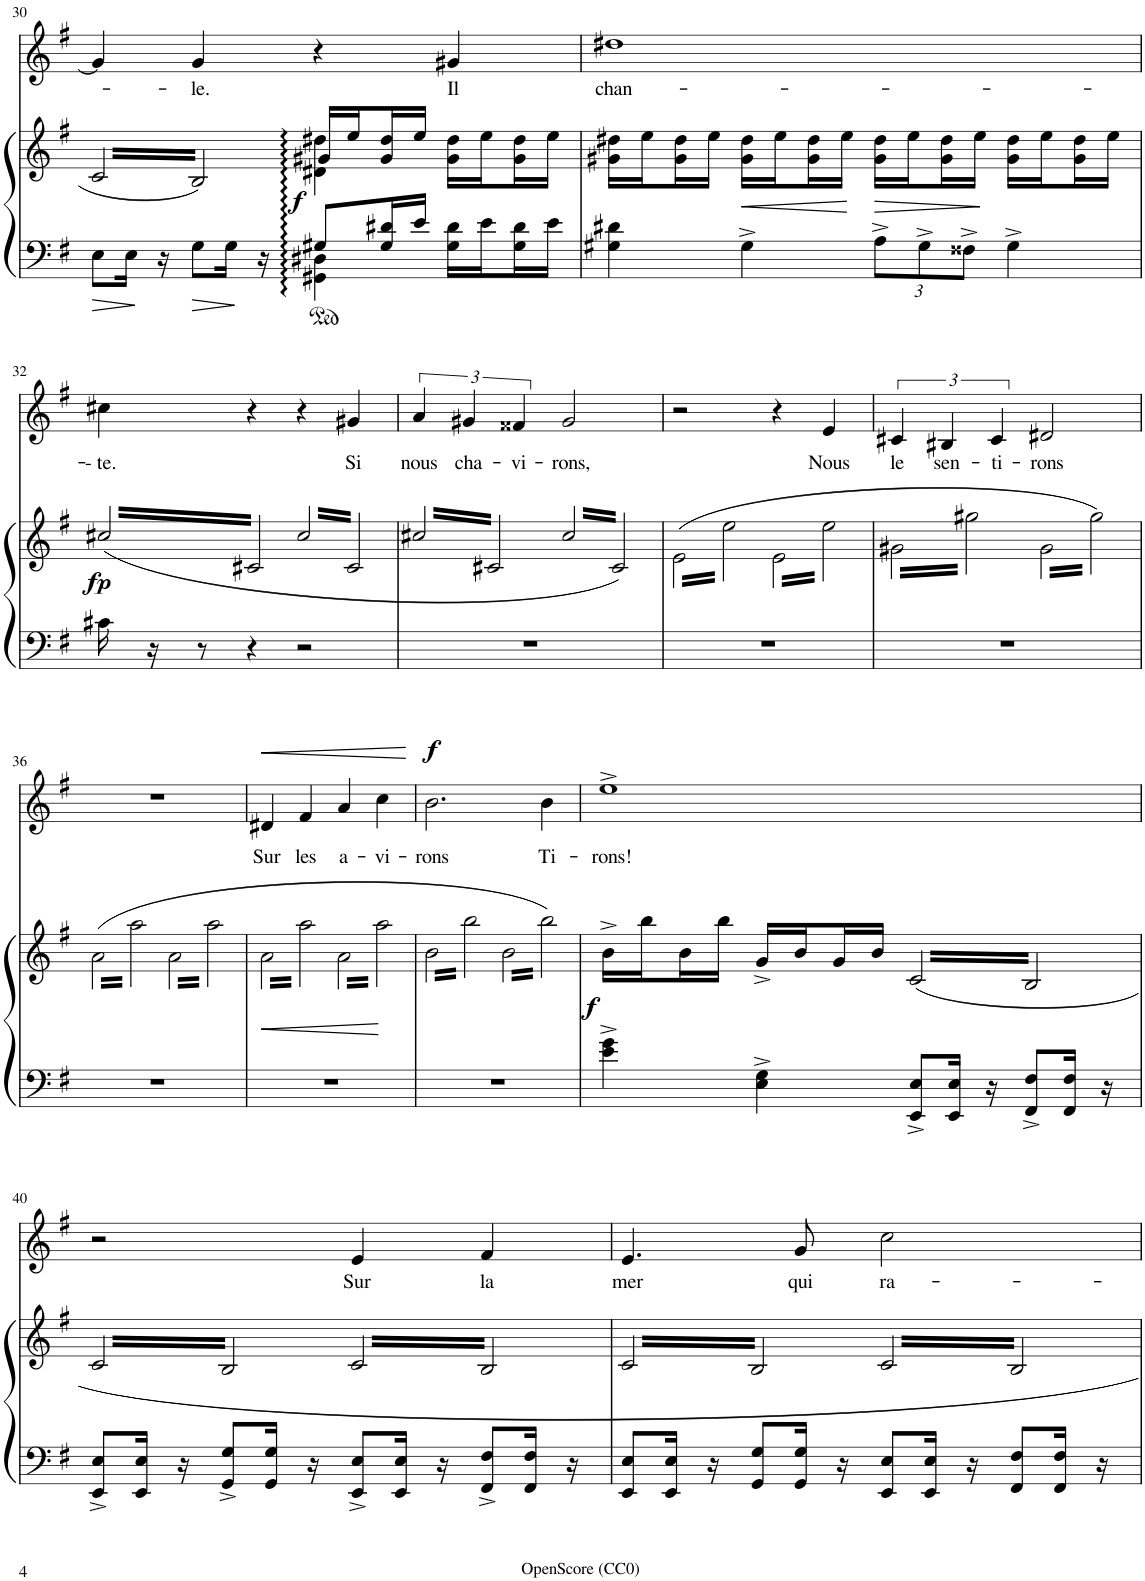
**kern	**kern	**dynam	**kern	**text	**dynam
*part2	*part2	*part2	*part1	*part1	*part1
*staff3	*staff2	*staff2/3	*staff1	*staff1	*staff1
*I"Piano	*	*	*I"Chant Voice	*	*
*I'Pno	*	*	*	*	*
!!LO:PB:g=z
*clefF4	*clefG2	*	*clefG2	*	*
*k[f#]	*k[f#]	*	*k[f#]	*	*
*M4/4	*M4/4	*	*M4/4	*	*
=30	=30	=30	=30	=30	=30
*^	*^	*	*	*	*
*	*	*tremolo	*	*	*	*	*
8E\L	2ryy	32c/LLL	2ryy	.	4g/]	.	.
.	.	32B/	.	.	.	.	.
.	.	32c/	.	.	.	.	.
.	.	32B/	.	.	.	.	.
16E\Jk	.	32c/	.	.	.	.	.
.	.	32B/	.	.	.	.	.
16r	.	32c/	.	.	.	.	.
.	.	32B/	.	.	.	.	.
!	!	!	!	!	!	!LO:LY:b	!
8G\L	.	32c/	.	.	4g/	-le.	.
.	.	32B/	.	.	.	.	.
.	.	32c/	.	.	.	.	.
.	.	32B/	.	.	.	.	.
16G\Jk	.	32c/	.	.	.	.	.
.	.	32B/	.	.	.	.	.
16r	.	32c/	.	.	.	.	.
.	.	32B/JJJ	.	.	.	.	.
*	*	*Xtremolo	*	*	*	*	*
!	!	!	!	!LO:DY:b	!	!	!
8G#X/L	4GG#X\ 4D#X\	16g#X/LL	4d#X\: 4dd#X\:	f	4r	.	.
.	.	.	.	.	.	.	.
.	.	16ee/J	.	.	.	.	.
.	.	.	.	.	.	.	.
16G#/ 16d#X/L	.	16g#/ 16dd#/L	.	.	.	.	.
.	.	.	.	.	.	.	.
16e/JJ	.	16ee/JJ	.	.	.	.	.
.	.	.	.	.	.	.	.
!	!	!	!	!	!	!LO:LY:b	!
16G#\ 16d#\LL	4ryy	16g#\ 16dd#\LL	4ryy	.	4g#X/	Il	.
16e\J	.	16ee\J	.	.	.	.	.
16G#\ 16d#\L	.	16g#\ 16dd#\L	.	.	.	.	.
16e\JJ	.	16ee\JJ	.	.	.	.	.
*v	*v	*	*	*	*	*	*
*	*v	*v	*	*	*	*
=31	=31	=31	=31	=31	=31
!	!	!	!	!LO:LY:b	!
4G#X\ 4d#X\	16g#X\ 16dd#X\LL	.	1dd#X	chan-	.
.	16ee\J	.	.	.	.
.	16g#\ 16dd#\L	.	.	.	.
.	16ee\JJ	.	.	.	.
!	!	!LO:HP:b	!	!	!
4G#^\	16g#\ 16dd#\LL	<	.	.	.
.	16ee\J	.	.	.	.
.	16g#\ 16dd#\L	.	.	.	.
.	16ee\JJ	.	.	.	.
*Xbrackettup	*	*	*	*	*
!	!	!LO:HP:n=1:b	!	!	!
12A^\L	16g#\ 16dd#\LL	[ >	.	.	.
.	16ee\J	.	.	.	.
12G#^\	.	.	.	.	.
.	16g#\ 16dd#\L	.	.	.	.
12F##X^\J	.	.	.	.	.
.	16ee\JJ	.	.	.	.
4G#^\	16g#\ 16dd#\LL	]	.	.	.
.	16ee\J	.	.	.	.
.	16g#\ 16dd#\L	.	.	.	.
.	16ee\JJ	.	.	.	.
!!LO:LB:g=z
=32	=32	=32	=32	=32	=32
!	!	!LO:DY:b	!	!LO:LY:b	!
*	*tremolo	*	*	*	*
16c#X\	(<32cc#X/LLL	fp	4cc#X\	-- te.	.
.	32c#X/	.	.	.	.
16r	32cc#X/	.	.	.	.
.	32c#X/	.	.	.	.
8r	32cc#X/	.	.	.	.
.	32c#X/	.	.	.	.
.	32cc#X/	.	.	.	.
.	32c#X/	.	.	.	.
4r	32cc#X/	.	4r	.	.
.	32c#X/	.	.	.	.
.	32cc#X/	.	.	.	.
.	32c#X/	.	.	.	.
.	32cc#X/	.	.	.	.
.	32c#X/	.	.	.	.
.	32cc#X/	.	.	.	.
.	32c#X/JJJ	.	.	.	.
2r	32cc#/LLL	.	4r	.	.
.	32c#/	.	.	.	.
.	32cc#/	.	.	.	.
.	32c#/	.	.	.	.
.	32cc#/	.	.	.	.
.	32c#/	.	.	.	.
.	32cc#/	.	.	.	.
.	32c#/	.	.	.	.
!	!	!	!	!LO:LY:b	!
.	32cc#/	.	4g#X/	Si	.
.	32c#/	.	.	.	.
.	32cc#/	.	.	.	.
.	32c#/	.	.	.	.
.	32cc#/	.	.	.	.
.	32c#/	.	.	.	.
.	32cc#/	.	.	.	.
.	32c#/JJJ	.	.	.	.
=33	=33	=33	=33	=33	=33
!	!	!	!	!LO:LY:b	!
1r	32cc#X/LLL	.	6a/	nous	.
.	32c#X/	.	.	.	.
.	32cc#X/	.	.	.	.
.	32c#X/	.	.	.	.
.	32cc#X/	.	.	.	.
.	32c#X/	.	.	.	.
!	!	!	!	!LO:LY:b	!
.	.	.	6g#X/	cha-	.
.	32cc#X/	.	.	.	.
.	32c#X/	.	.	.	.
.	32cc#X/	.	.	.	.
.	32c#X/	.	.	.	.
.	32cc#X/	.	.	.	.
!	!	!	!	!LO:LY:b	!
.	.	.	6f##X/	-vi-	.
.	32c#X/	.	.	.	.
.	32cc#X/	.	.	.	.
.	32c#X/	.	.	.	.
.	32cc#X/	.	.	.	.
.	32c#X/JJJ	.	.	.	.
!	!	!	!	!LO:LY:b	!
.	32cc#/LLL	.	2g#/	-rons,	.
.	32c#/)	.	.	.	.
.	32cc#/	.	.	.	.
.	32c#/)	.	.	.	.
.	32cc#/	.	.	.	.
.	32c#/)	.	.	.	.
.	32cc#/	.	.	.	.
.	32c#/)	.	.	.	.
.	32cc#/	.	.	.	.
.	32c#/)	.	.	.	.
.	32cc#/	.	.	.	.
.	32c#/)	.	.	.	.
.	32cc#/	.	.	.	.
.	32c#/)	.	.	.	.
.	32cc#/	.	.	.	.
.	32c#/)JJJ	.	.	.	.
=34	=34	=34	=34	=34	=34
1r	(32e\LLL	.	2r	.	.
.	32ee\	.	.	.	.
.	32e\	.	.	.	.
.	32ee\	.	.	.	.
.	32e\	.	.	.	.
.	32ee\	.	.	.	.
.	32e\	.	.	.	.
.	32ee\	.	.	.	.
.	32e\	.	.	.	.
.	32ee\	.	.	.	.
.	32e\	.	.	.	.
.	32ee\	.	.	.	.
.	32e\	.	.	.	.
.	32ee\	.	.	.	.
.	32e\	.	.	.	.
.	32ee\JJJ	.	.	.	.
.	32e\LLL	.	4r	.	.
.	32ee\	.	.	.	.
.	32e\	.	.	.	.
.	32ee\	.	.	.	.
.	32e\	.	.	.	.
.	32ee\	.	.	.	.
.	32e\	.	.	.	.
.	32ee\	.	.	.	.
!	!	!	!	!LO:LY:b	!
.	32e\	.	4e/	Nous	.
.	32ee\	.	.	.	.
.	32e\	.	.	.	.
.	32ee\	.	.	.	.
.	32e\	.	.	.	.
.	32ee\	.	.	.	.
.	32e\	.	.	.	.
.	32ee\JJJ	.	.	.	.
=35	=35	=35	=35	=35	=35
!	!	!	!	!LO:LY:b	!
1r	32g#X\LLL	.	6c#X/	le	.
.	32gg#X\	.	.	.	.
.	32g#X\	.	.	.	.
.	32gg#X\	.	.	.	.
.	32g#X\	.	.	.	.
.	32gg#X\	.	.	.	.
!	!	!	!	!LO:LY:b	!
.	.	.	6B#X/	sen-	.
.	32g#X\	.	.	.	.
.	32gg#X\	.	.	.	.
.	32g#X\	.	.	.	.
.	32gg#X\	.	.	.	.
.	32g#X\	.	.	.	.
!	!	!	!	!LO:LY:b	!
.	.	.	6c#/	-ti-	.
.	32gg#X\	.	.	.	.
.	32g#X\	.	.	.	.
.	32gg#X\	.	.	.	.
.	32g#X\	.	.	.	.
.	32gg#X\JJJ	.	.	.	.
!	!	!	!	!LO:LY:b	!
.	32g#\LLL	.	2d#X/	-rons	.
.	32gg#\)	.	.	.	.
.	32g#\	.	.	.	.
.	32gg#\)	.	.	.	.
.	32g#\	.	.	.	.
.	32gg#\)	.	.	.	.
.	32g#\	.	.	.	.
.	32gg#\)	.	.	.	.
.	32g#\	.	.	.	.
.	32gg#\)	.	.	.	.
.	32g#\	.	.	.	.
.	32gg#\)	.	.	.	.
.	32g#\	.	.	.	.
.	32gg#\)	.	.	.	.
.	32g#\	.	.	.	.
.	32gg#\)JJJ	.	.	.	.
!!LO:LB:g=z
=36	=36	=36	=36	=36	=36
1r	(32a\LLL	.	1r	.	.
.	32aa\	.	.	.	.
.	32a\	.	.	.	.
.	32aa\	.	.	.	.
.	32a\	.	.	.	.
.	32aa\	.	.	.	.
.	32a\	.	.	.	.
.	32aa\	.	.	.	.
.	32a\	.	.	.	.
.	32aa\	.	.	.	.
.	32a\	.	.	.	.
.	32aa\	.	.	.	.
.	32a\	.	.	.	.
.	32aa\	.	.	.	.
.	32a\	.	.	.	.
.	32aa\JJJ	.	.	.	.
.	32a\LLL	.	.	.	.
.	32aa\	.	.	.	.
.	32a\	.	.	.	.
.	32aa\	.	.	.	.
.	32a\	.	.	.	.
.	32aa\	.	.	.	.
.	32a\	.	.	.	.
.	32aa\	.	.	.	.
.	32a\	.	.	.	.
.	32aa\	.	.	.	.
.	32a\	.	.	.	.
.	32aa\	.	.	.	.
.	32a\	.	.	.	.
.	32aa\	.	.	.	.
.	32a\	.	.	.	.
.	32aa\JJJ	.	.	.	.
=37	=37	=37	=37	=37	=37
!	!	!LO:HP:b	!	!LO:LY:b	!LO:HP:b
1r	32a\LLL	<	4d#X/	Sur	<
.	32aa\	.	.	.	.
.	32a\	.	.	.	.
.	32aa\	.	.	.	.
.	32a\	.	.	.	.
.	32aa\	.	.	.	.
.	32a\	.	.	.	.
.	32aa\	.	.	.	.
!	!	!	!	!LO:LY:b	!
.	32a\	.	4f#/	les	.
.	32aa\	.	.	.	.
.	32a\	.	.	.	.
.	32aa\	.	.	.	.
.	32a\	.	.	.	.
.	32aa\	.	.	.	.
.	32a\	.	.	.	.
.	32aa\JJJ	.	.	.	.
!	!	!	!	!LO:LY:b	!
.	32a\LLL	.	4a/	a-	.
.	32aa\	.	.	.	.
.	32a\	.	.	.	.
.	32aa\	.	.	.	.
.	32a\	.	.	.	.
.	32aa\	.	.	.	.
.	32a\	.	.	.	.
.	32aa\	.	.	.	.
!	!	!	!	!LO:LY:b	!
.	32a\	.	4cc\	-vi-	.
.	32aa\	.	.	.	.
.	32a\	.	.	.	.
.	32aa\	.	.	.	.
.	32a\	.	.	.	.
.	32aa\	.	.	.	.
.	32a\	.	.	.	.
.	32aa\JJJ	.	.	.	.
.	.	[	.	.	[
=38	=38	=38	=38	=38	=38
!	!	!	!	!LO:LY:b	!LO:DY:a
1r	32b\LLL	.	2.b\	-rons	f
.	32bb\	.	.	.	.
.	32b\	.	.	.	.
.	32bb\	.	.	.	.
.	32b\	.	.	.	.
.	32bb\	.	.	.	.
.	32b\	.	.	.	.
.	32bb\	.	.	.	.
.	32b\	.	.	.	.
.	32bb\	.	.	.	.
.	32b\	.	.	.	.
.	32bb\	.	.	.	.
.	32b\	.	.	.	.
.	32bb\	.	.	.	.
.	32b\	.	.	.	.
.	32bb\JJJ	.	.	.	.
.	32b\LLL	.	.	.	.
.	32bb\)	.	.	.	.
.	32b\	.	.	.	.
.	32bb\)	.	.	.	.
.	32b\	.	.	.	.
.	32bb\)	.	.	.	.
.	32b\	.	.	.	.
.	32bb\)	.	.	.	.
!	!	!	!	!LO:LY:b	!
.	32b\	.	4b\	Ti-	.
.	32bb\)	.	.	.	.
.	32b\	.	.	.	.
.	32bb\)	.	.	.	.
.	32b\	.	.	.	.
.	32bb\)	.	.	.	.
.	32b\	.	.	.	.
.	32bb\)JJJ	.	.	.	.
*	*Xtremolo	*	*	*	*
=39	=39	=39	=39	=39	=39
!	!	!LO:DY:b	!	!LO:LY:b	!
4e\^ 4g\^	16b^\LL	f	1ee^	-rons!	.
.	.	.	.	.	.
.	16bb\J	.	.	.	.
.	.	.	.	.	.
.	16b\L	.	.	.	.
.	.	.	.	.	.
.	16bb\JJ	.	.	.	.
.	.	.	.	.	.
4E\^ 4G\^	16g^/LL	.	.	.	.
.	16b/J	.	.	.	.
.	16g/L	.	.	.	.
.	16b/JJ	.	.	.	.
*	*tremolo	*	*	*	*
8EE/^ 8E/^L	32c/LLL	.	.	.	.
.	32B/	.	.	.	.
.	32c/	.	.	.	.
.	32B/	.	.	.	.
16EE/ 16E/Jk	32c/	.	.	.	.
.	32B/	.	.	.	.
16r	32c/	.	.	.	.
.	32B/	.	.	.	.
8FF#/^ 8F#/^L	32c/	.	.	.	.
.	32B/	.	.	.	.
.	32c/	.	.	.	.
.	32B/	.	.	.	.
16FF#/ 16F#/Jk	32c/	.	.	.	.
.	32B/	.	.	.	.
16r	32c/	.	.	.	.
.	32B/JJJ	.	.	.	.
!!LO:LB:g=z
=40	=40	=40	=40	=40	=40
8EE/^ 8E/^L	32c/LLL	.	2r	.	.
.	32B/	.	.	.	.
.	32c/	.	.	.	.
.	32B/	.	.	.	.
16EE/ 16E/Jk	32c/	.	.	.	.
.	32B/	.	.	.	.
16r	32c/	.	.	.	.
.	32B/	.	.	.	.
8GG/^ 8G/^L	32c/	.	.	.	.
.	32B/	.	.	.	.
.	32c/	.	.	.	.
.	32B/	.	.	.	.
16GG/ 16G/Jk	32c/	.	.	.	.
.	32B/	.	.	.	.
16r	32c/	.	.	.	.
.	32B/JJJ	.	.	.	.
!	!	!	!	!LO:LY:b	!
8EE/^ 8E/^L	32c/LLL	.	4e/	Sur	.
.	32B/	.	.	.	.
.	32c/	.	.	.	.
.	32B/	.	.	.	.
16EE/ 16E/Jk	32c/	.	.	.	.
.	32B/	.	.	.	.
16r	32c/	.	.	.	.
.	32B/	.	.	.	.
!	!	!	!	!LO:LY:b	!
8FF#/^ 8F#/^L	32c/	.	4f#/	la	.
.	32B/	.	.	.	.
.	32c/	.	.	.	.
.	32B/	.	.	.	.
16FF#/ 16F#/Jk	32c/	.	.	.	.
.	32B/	.	.	.	.
16r	32c/	.	.	.	.
.	32B/JJJ	.	.	.	.
=41	=41	=41	=41	=41	=41
!	!	!	!	!LO:LY:b	!
8EE/^ 8E/^L	32c/LLL	.	4.e/	mer	.
.	32B/	.	.	.	.
.	32c/	.	.	.	.
.	32B/	.	.	.	.
16EE/ 16E/Jk	32c/	.	.	.	.
.	32B/	.	.	.	.
16r	32c/	.	.	.	.
.	32B/	.	.	.	.
8GG/^ 8G/^L	32c/	.	.	.	.
.	32B/	.	.	.	.
.	32c/	.	.	.	.
.	32B/	.	.	.	.
!	!	!	!	!LO:LY:b	!
16GG/ 16G/Jk	32c/	.	8g/	qui	.
.	32B/	.	.	.	.
16r	32c/	.	.	.	.
.	32B/JJJ	.	.	.	.
!	!	!	!	!LO:LY:b	!
8EE/^ 8E/^L	32c/LLL	.	2cc\	ra-	.
.	32B/	.	.	.	.
.	32c/	.	.	.	.
.	32B/	.	.	.	.
16EE/ 16E/Jk	32c/	.	.	.	.
.	32B/	.	.	.	.
16r	32c/	.	.	.	.
.	32B/	.	.	.	.
8FF#/^ 8F#/^L	32c/	.	.	.	.
.	32B/	.	.	.	.
.	32c/	.	.	.	.
.	32B/	.	.	.	.
16FF#/ 16F#/Jk	32c/	.	.	.	.
.	32B/	.	.	.	.
16r	32c/	.	.	.	.
.	32B/JJJ	.	.	.	.
*	*Xtremolo	*	*	*	*
.	.	.	.	.	.
.	.	.	.	.	.
.	.	.	.	.	.
.	.	.	.	.	.
.	.	.	.	.	.
.	.	.	.	.	.
.	.	.	.	.	.
.	.	.	.	.	.
=	=	=	=	=	=
*-	*-	*-	*-	*-	*-
